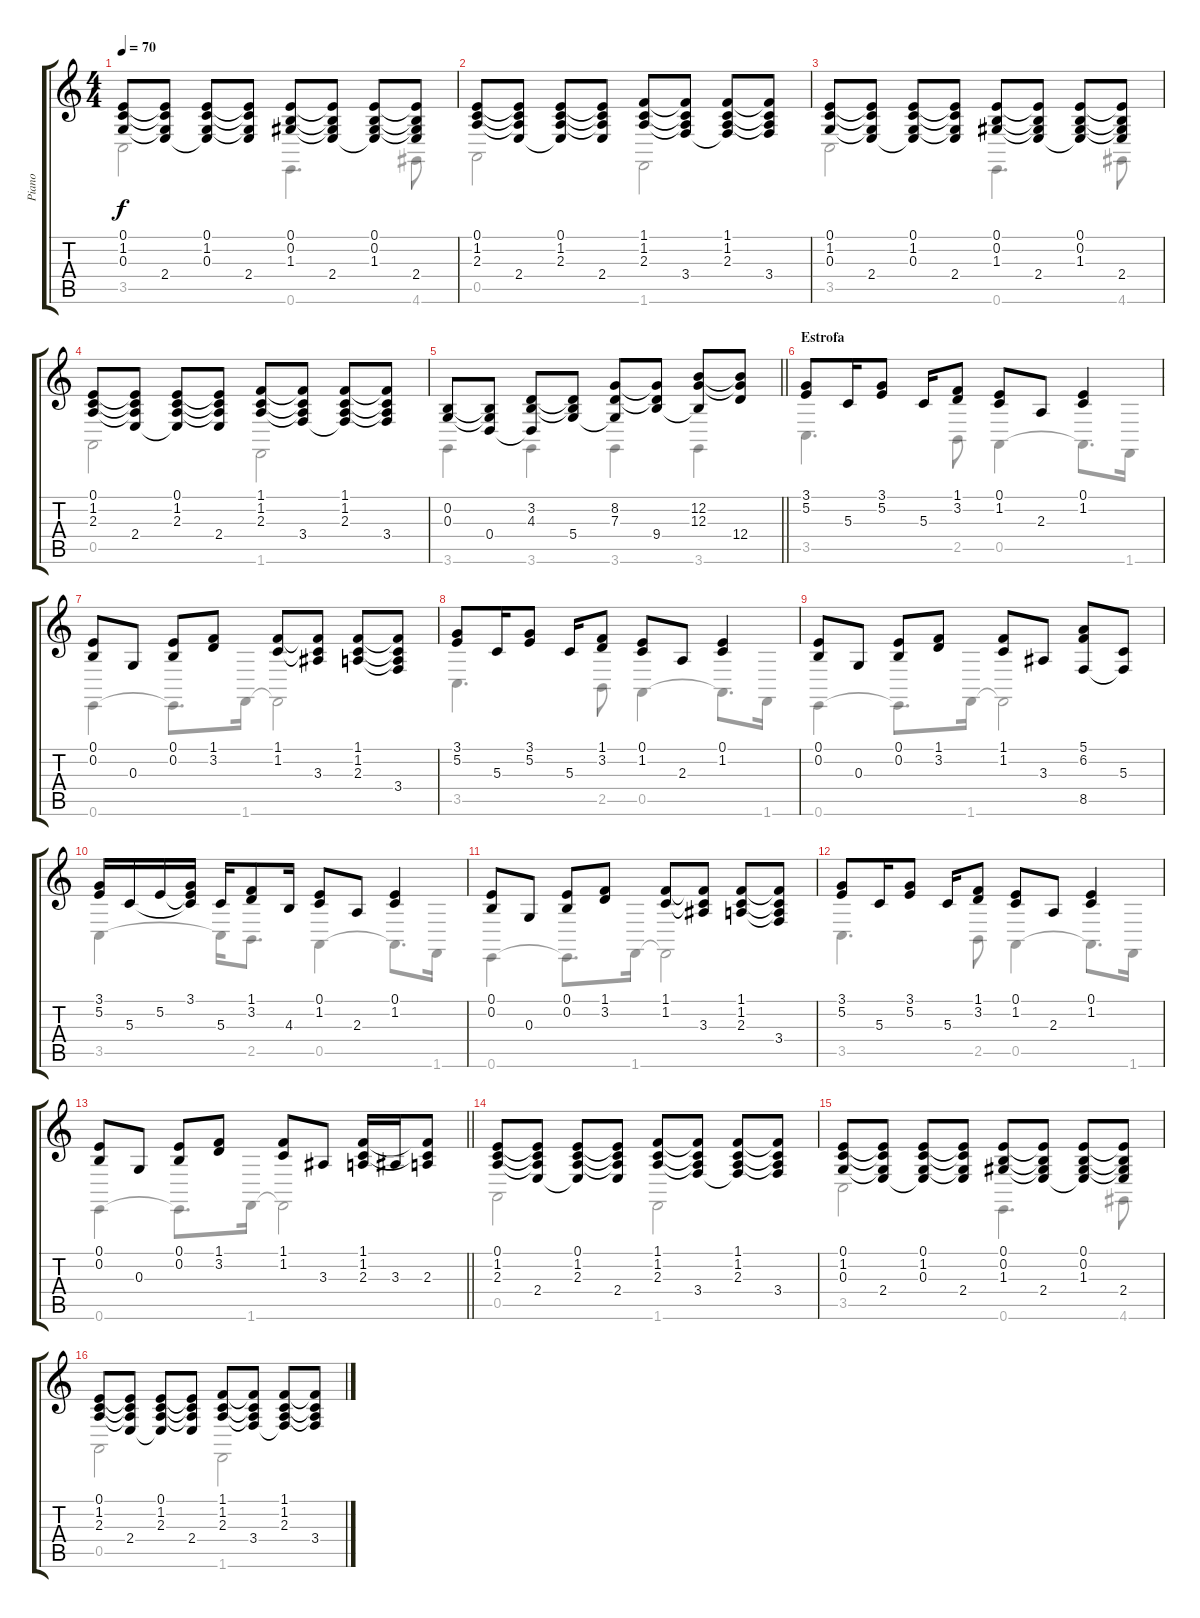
\track ("Piano" "Piano") {instrument acousticgrandpiano}
\staff {score tabs}
\tuning (E4 B3 G3 D3 A2 E2) {hide}
\voice
\ts (4 4)
\tempo 70
\clef g2
\ks c
(0.1 1.2 0.3).8{dy f} (0.1{t} 1.2{t} 0.3{t} 2.4).8 (0.1 1.2 0.3 2.4{t}).8 (0.1{t} 1.2{t} 0.3{t} 2.4).8 (0.1 0.2 1.3).8 (0.1{t} 0.2{t} 1.3{t} 2.4).8 (0.1 0.2 1.3 2.4{t}).8 (0.1{t} 0.2{t} 1.3{t} 2.4).8 |
(0.1 1.2 2.3).8 (0.1{t} 1.2{t} 2.3{t} 2.4).8 (0.1 1.2 2.3 2.4{t}).8 (0.1{t} 1.2{t} 2.3{t} 2.4).8 (1.1 1.2 2.3).8 (1.1{t} 1.2{t} 2.3{t} 3.4).8 (1.1 1.2 2.3 3.4{t}).8 (1.1{t} 1.2{t} 2.3{t} 3.4).8 |
(0.1 1.2 0.3).8 (0.1{t} 1.2{t} 0.3{t} 2.4).8 (0.1 1.2 0.3 2.4{t}).8 (0.1{t} 1.2{t} 0.3{t} 2.4).8 (0.1 0.2 1.3).8 (0.1{t} 0.2{t} 1.3{t} 2.4).8 (0.1 0.2 1.3 2.4{t}).8 (0.1{t} 0.2{t} 1.3{t} 2.4).8 |
(0.1 1.2 2.3).8 (0.1{t} 1.2{t} 2.3{t} 2.4).8 (0.1 1.2 2.3 2.4{t}).8 (0.1{t} 1.2{t} 2.3{t} 2.4).8 (1.1 1.2 2.3).8 (1.1{t} 1.2{t} 2.3{t} 3.4).8 (1.1 1.2 2.3 3.4{t}).8 (1.1{t} 1.2{t} 2.3{t} 3.4).8 |
\barLineRight lightlight
(0.2 0.3).8 (0.2{t} 0.3{t} 0.4).8 (3.2 4.3 0.4{t}).8 (3.2{t} 4.3{t} 5.4).8 (8.2 7.3 5.4{t}).8 (8.2{t} 7.3{t} 9.4).8 (12.2 12.3 9.4{t}).8 (12.2{t} 12.3{t} 12.4).8 |
\section ("" "Estrofa")
(3.1 5.2).8 5.3.16 (3.1 5.2).8 5.3.16 (1.1 3.2).8 (0.1 1.2).8 2.3.8 (0.1 1.2).4 |
(0.1 0.2).8 0.3.8 (0.1 0.2).8 (1.1 3.2).8 (1.1 1.2).8 (1.1{t} 1.2{t} 3.3).8 (1.1 1.2 2.3).8 (1.1{t} 1.2{t} 2.3{t} 3.4).8 |
(3.1 5.2).8 5.3.16 (3.1 5.2).8 5.3.16 (1.1 3.2).8 (0.1 1.2).8 2.3.8 (0.1 1.2).4 |
(0.1 0.2).8 0.3.8 (0.1 0.2).8 (1.1 3.2).8 (1.1 1.2).8 3.3.8 (5.1 6.2 8.5).8 (5.3 8.5{t}).8 |
(3.1 5.2).16 5.3.16 5.2.16 (3.1 5.2{t} 5.3{t}).16 5.3.16 (1.1 3.2).8 4.3.16 (0.1 1.2).8 2.3.8 (0.1 1.2).4 |
(0.1 0.2).8 0.3.8 (0.1 0.2).8 (1.1 3.2).8 (1.1 1.2).8 (1.1{t} 1.2{t} 3.3).8 (1.1 1.2 2.3).8 (1.1{t} 1.2{t} 2.3{t} 3.4).8 |
(3.1 5.2).8 5.3.16 (3.1 5.2).8 5.3.16 (1.1 3.2).8 (0.1 1.2).8 2.3.8 (0.1 1.2).4 |
\barLineRight lightlight
(0.1 0.2).8 0.3.8 (0.1 0.2).8 (1.1 3.2).8 (1.1 1.2).8 3.3.8 (1.1 1.2 2.3).16 3.3.16 (1.1{t} 1.2{t} 2.3).8 |
(0.1 1.2 2.3).8 (0.1{t} 1.2{t} 2.3{t} 2.4).8 (0.1 1.2 2.3 2.4{t}).8 (0.1{t} 1.2{t} 2.3{t} 2.4).8 (1.1 1.2 2.3).8 (1.1{t} 1.2{t} 2.3{t} 3.4).8 (1.1 1.2 2.3 3.4{t}).8 (1.1{t} 1.2{t} 2.3{t} 3.4).8 |
(0.1 1.2 0.3).8 (0.1{t} 1.2{t} 0.3{t} 2.4).8 (0.1 1.2 0.3 2.4{t}).8 (0.1{t} 1.2{t} 0.3{t} 2.4).8 (0.1 0.2 1.3).8 (0.1{t} 0.2{t} 1.3{t} 2.4).8 (0.1 0.2 1.3 2.4{t}).8 (0.1{t} 0.2{t} 1.3{t} 2.4).8 |
(0.1 1.2 2.3).8 (0.1{t} 1.2{t} 2.3{t} 2.4).8 (0.1 1.2 2.3 2.4{t}).8 (0.1{t} 1.2{t} 2.3{t} 2.4).8 (1.1 1.2 2.3).8 (1.1{t} 1.2{t} 2.3{t} 3.4).8 (1.1 1.2 2.3 3.4{t}).8 (1.1{t} 1.2{t} 2.3{t} 3.4).8
\voice
\clef g2
\ottava regular
\simile none
\ks c
3.5.2{dy f} 0.6.4{d} 4.6.8 |
0.5.2 1.6.2 |
3.5.2 0.6.4{d} 4.6.8 |
0.5.2 1.6.2 |
\barLineRight lightlight
3.6.4 3.6.4 3.6.4 3.6.4 |
3.5.4{d} 2.5.8 0.5.4 0.5{t}.8{d} 1.6.16 |
0.6.4 0.6{t}.8{d} 1.6.16 1.6{t}.2 |
3.5.4{d} 2.5.8 0.5.4 0.5{t}.8{d} 1.6.16 |
0.6.4 0.6{t}.8{d} 1.6.16 1.6{t}.2 |
3.5.4 3.5{t}.16 2.5.8{d} 0.5.4 0.5{t}.8{d} 1.6.16 |
0.6.4 0.6{t}.8{d} 1.6.16 1.6{t}.2 |
3.5.4{d} 2.5.8 0.5.4 0.5{t}.8{d} 1.6.16 |
\barLineRight lightlight
0.6.4 0.6{t}.8{d} 1.6.16 1.6{t}.2 |
0.5.2 1.6.2 |
3.5.2 0.6.4{d} 4.6.8 |
0.5.2 1.6.2
